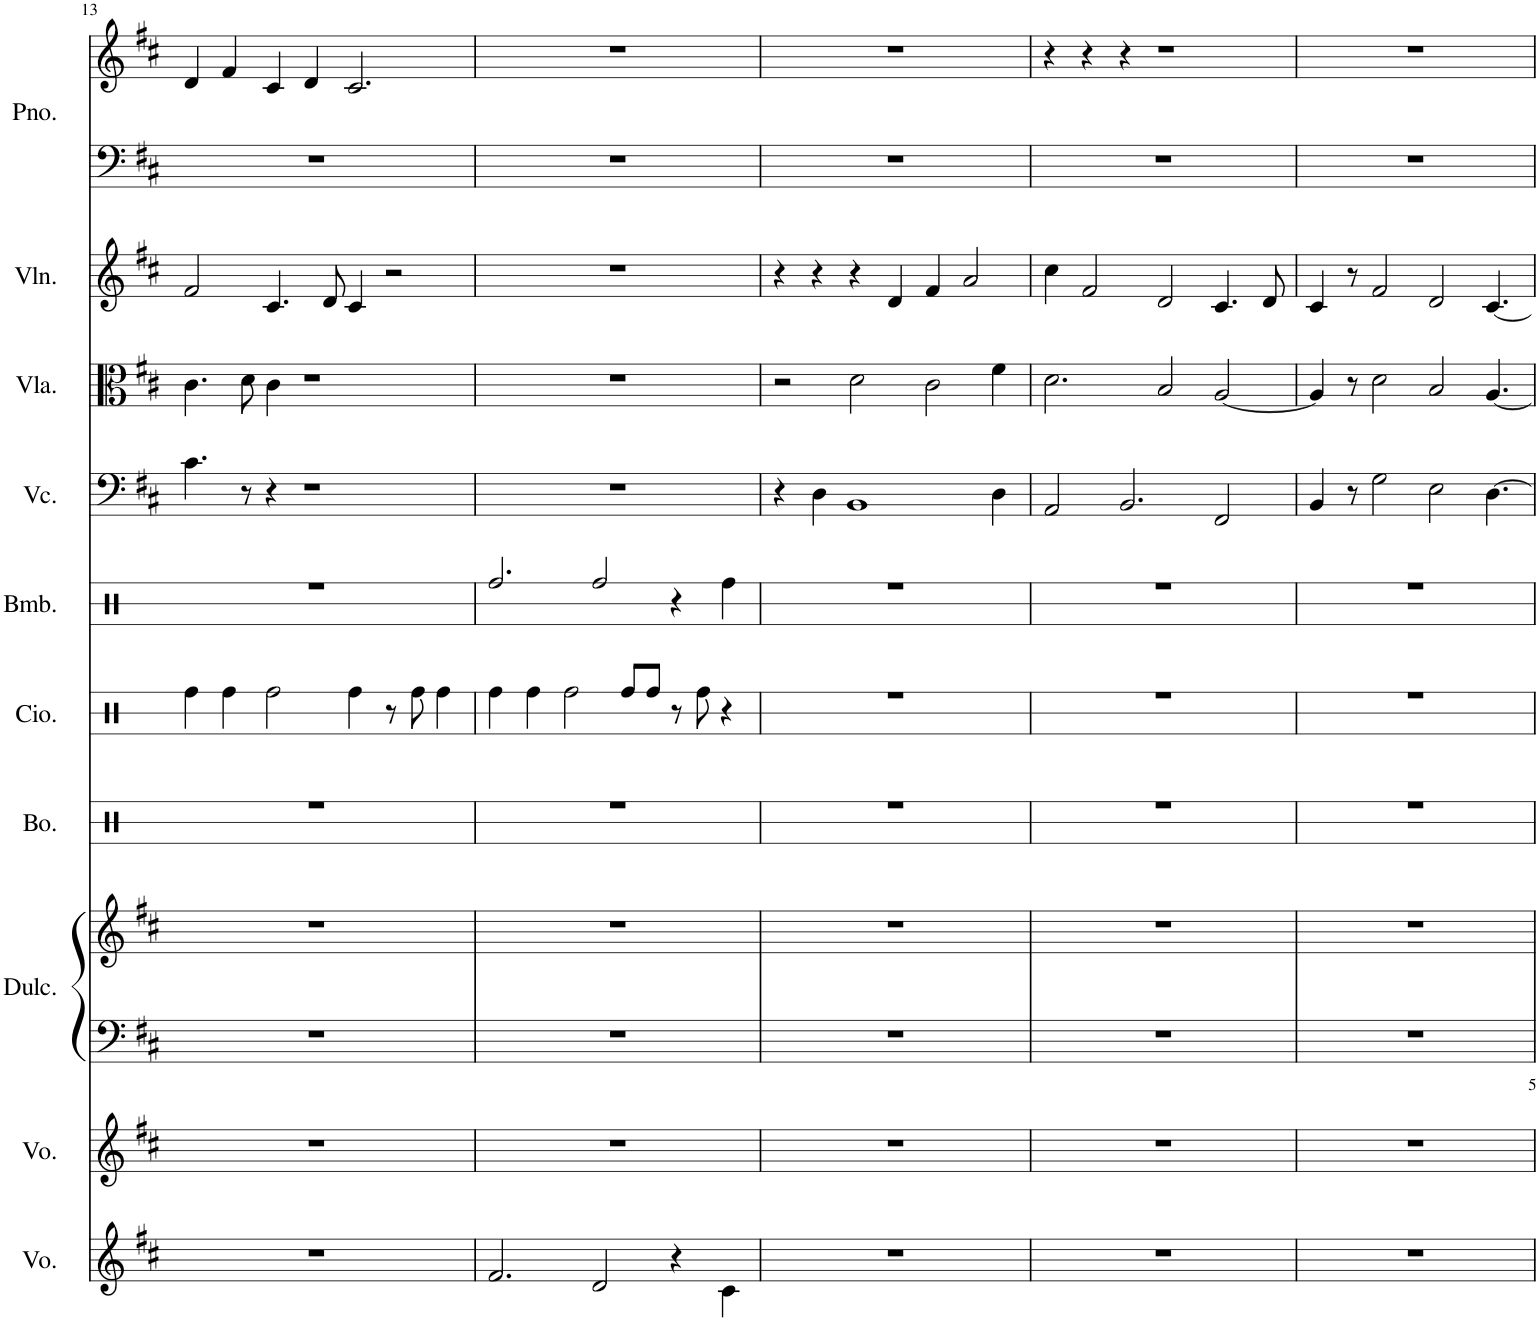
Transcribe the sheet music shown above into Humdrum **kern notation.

**kern	**kern	**kern	**kern	**kern	**kern	**kern	**kern	**kern	**kern	**kern	**kern
*part10	*part9	*part8	*part8	*part7	*part6	*part5	*part4	*part3	*part2	*part1	*part1
*staff12	*staff11	*staff10	*staff9	*staff8	*staff7	*staff6	*staff5	*staff4	*staff3	*staff2	*staff1
*I"Voz	*I"Voz	*I"Dulcémele	*	*I"Bongos	*I"Congas	*I"Bombo	*I"Violonchelo	*I"Viola	*I"Violín	*I"Piano	*
*I'Vo.	*I'Vo.	*I'Dulc.	*	*I'Bo.	*	*I'Bmb.	*I'Vc.	*I'Vla.	*I'Vln.	*I'Pno.	*
!!LO:PB:g=z
*clefG2	*clefG2	*clefF4	*clefG2	*clefX	*clefX	*clefX	*clefF4	*clefC3	*clefG2	*clefF4	*clefG2
*k[f#c#]	*k[f#c#]	*k[f#c#]	*k[f#c#]	*k[]	*k[]	*k[]	*k[f#c#]	*k[f#c#]	*k[f#c#]	*k[f#c#]	*k[f#c#]
*M7/4	*M7/4	*M7/4	*M7/4	*M7/4	*M7/4	*M7/4	*M7/4	*M7/4	*M7/4	*M7/4	*M7/4
=13	=13	=13	=13	=13	=13	=13	=13	=13	=13	=13	=13
1..r	1..r	1..r	1..r	1..r	4Rdd\	1..r	4.c#\	4.c#\	2f#/	1..r	4d/
.	.	.	.	.	4Rdd\	.	.	.	.	.	4f#/
.	.	.	.	.	.	.	8r	8d\	.	.	.
.	.	.	.	.	2Rdd\	.	4r	4c#\	4.c#/	.	4c#/
.	.	.	.	.	.	.	1r	1r	.	.	4d/
.	.	.	.	.	.	.	.	.	8d/	.	.
.	.	.	.	.	4Rdd\	.	.	.	4c#/	.	2.c#/
.	.	.	.	.	8r	.	.	.	2r	.	.
.	.	.	.	.	8Rdd\	.	.	.	.	.	.
.	.	.	.	.	4Rdd\	.	.	.	.	.	.
=14	=14	=14	=14	=14	=14	=14	=14	=14	=14	=14	=14
2.f#/	1..r	1..r	1..r	1..r	4Rdd\	2.Rdd/	1..r	1..r	1..r	1..r	1..r
.	.	.	.	.	4Rdd\	.	.	.	.	.	.
.	.	.	.	.	2Rdd\	.	.	.	.	.	.
2d/	.	.	.	.	.	2Rdd/	.	.	.	.	.
.	.	.	.	.	8Rdd/L	.	.	.	.	.	.
.	.	.	.	.	8Rdd/J	.	.	.	.	.	.
4r	.	.	.	.	8r	4r	.	.	.	.	.
.	.	.	.	.	8Rdd\	.	.	.	.	.	.
4c#\	.	.	.	.	4r	4Rdd\	.	.	.	.	.
=15	=15	=15	=15	=15	=15	=15	=15	=15	=15	=15	=15
1..r	1..r	1..r	1..r	1..r	1..r	1..r	4r	2r	4r	1..r	1..r
.	.	.	.	.	.	.	4D\	.	4r	.	.
.	.	.	.	.	.	.	1BB	2d\	4r	.	.
.	.	.	.	.	.	.	.	.	4d/	.	.
.	.	.	.	.	.	.	.	2c#\	4f#/	.	.
.	.	.	.	.	.	.	.	.	2a/	.	.
.	.	.	.	.	.	.	4D\	4f#\	.	.	.
=16	=16	=16	=16	=16	=16	=16	=16	=16	=16	=16	=16
1..r	1..r	1..r	1..r	1..r	1..r	1..r	2AA/	2.d\	4cc#\	1..r	4r
.	.	.	.	.	.	.	.	.	2f#/	.	4r
.	.	.	.	.	.	.	2.BB/	.	.	.	4r
.	.	.	.	.	.	.	.	2B/	2d/	.	1r
.	.	.	.	.	.	.	2FF#/	[2A/	4.c#/	.	.
.	.	.	.	.	.	.	.	.	8d/	.	.
=17	=17	=17	=17	=17	=17	=17	=17	=17	=17	=17	=17
1..r	1..r	1..r	1..r	1..r	1..r	1..r	4BB/	4A/]	4c#/	1..r	1..r
.	.	.	.	.	.	.	8r	8r	8r	.	.
.	.	.	.	.	.	.	2G\	2d\	2f#/	.	.
.	.	.	.	.	.	.	2E\	2B/	2d/	.	.
.	.	.	.	.	.	.	[4.D\	[4.A/	[4.c#/	.	.
=	=	=	=	=	=	=	=	=	=	=	=
*-	*-	*-	*-	*-	*-	*-	*-	*-	*-	*-	*-
